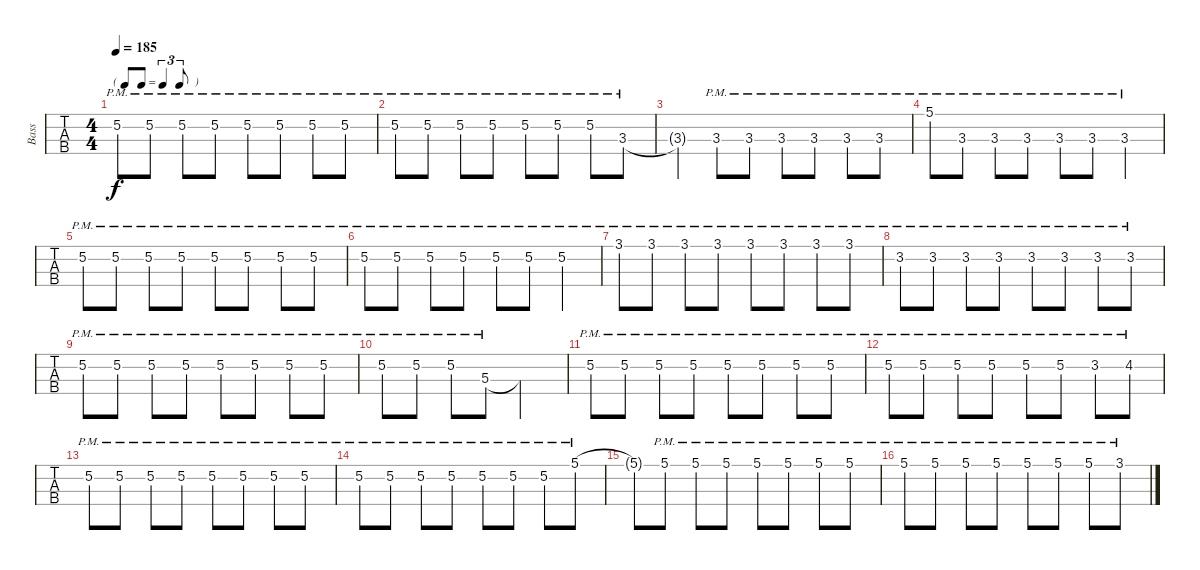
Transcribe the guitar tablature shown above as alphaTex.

\track ("Bass" "Bass") {mute instrument electricbassfinger}
\staff {tabs}
\tuning (G2 D2 A1 E1) {hide}
\ts (4 4)
\tf triplet8th
\tempo 185
\clef f4
\ks c
5.2{pm}.8{dy f} 5.2{pm}.8 5.2{pm}.8 5.2{pm}.8 5.2{pm}.8 5.2{pm}.8 5.2{pm}.8 5.2{pm}.8 |
5.2{pm}.8 5.2{pm}.8 5.2{pm}.8 5.2{pm}.8 5.2{pm}.8 5.2{pm}.8 5.2{pm}.8 3.3{pm}.8 |
3.3{t}.4 3.3{pm}.8 3.3{pm}.8 3.3{pm}.8 3.3{pm}.8 3.3{pm}.8 3.3{pm}.8 |
5.1{pm}.8 3.3{pm}.8 3.3{pm}.8 3.3{pm}.8 3.3{pm}.8 3.3{pm}.8 3.3{pm}.4 |
5.2{pm}.8 5.2{pm}.8 5.2{pm}.8 5.2{pm}.8 5.2{pm}.8 5.2{pm}.8 5.2{pm}.8 5.2{pm}.8 |
5.2{pm}.8 5.2{pm}.8 5.2{pm}.8 5.2{pm}.8 5.2{pm}.8 5.2{pm}.8 5.2{pm}.4 |
3.1{pm}.8 3.1{pm}.8 3.1{pm}.8 3.1{pm}.8 3.1{pm}.8 3.1{pm}.8 3.1{pm}.8 3.1{pm}.8 |
3.2{pm}.8 3.2{pm}.8 3.2{pm}.8 3.2{pm}.8 3.2{pm}.8 3.2{pm}.8 3.2{pm}.8 3.2{pm}.8 |
5.2{pm}.8 5.2{pm}.8 5.2{pm}.8 5.2{pm}.8 5.2{pm}.8 5.2{pm}.8 5.2{pm}.8 5.2{pm}.8 |
5.2{pm}.8 5.2{pm}.8 5.2{pm}.8 5.3{pm}.8 5.3{t}.2 |
5.2{pm}.8 5.2{pm}.8 5.2{pm}.8 5.2{pm}.8 5.2{pm}.8 5.2{pm}.8 5.2{pm}.8 5.2{pm}.8 |
5.2{pm}.8 5.2{pm}.8 5.2{pm}.8 5.2{pm}.8 5.2{pm}.8 5.2{pm}.8 3.2{pm}.8 4.2{pm}.8 |
5.2{pm}.8 5.2{pm}.8 5.2{pm}.8 5.2{pm}.8 5.2{pm}.8 5.2{pm}.8 5.2{pm}.8 5.2{pm}.8 |
5.2{pm}.8 5.2{pm}.8 5.2{pm}.8 5.2{pm}.8 5.2{pm}.8 5.2{pm}.8 5.2{pm}.8 5.1{pm}.8 |
5.1{t}.8 5.1{pm}.8 5.1{pm}.8 5.1{pm}.8 5.1{pm}.8 5.1{pm}.8 5.1{pm}.8 5.1{pm}.8 |
5.1{pm}.8 5.1{pm}.8 5.1{pm}.8 5.1{pm}.8 5.1{pm}.8 5.1{pm}.8 5.1{pm}.8 3.1{pm}.8
